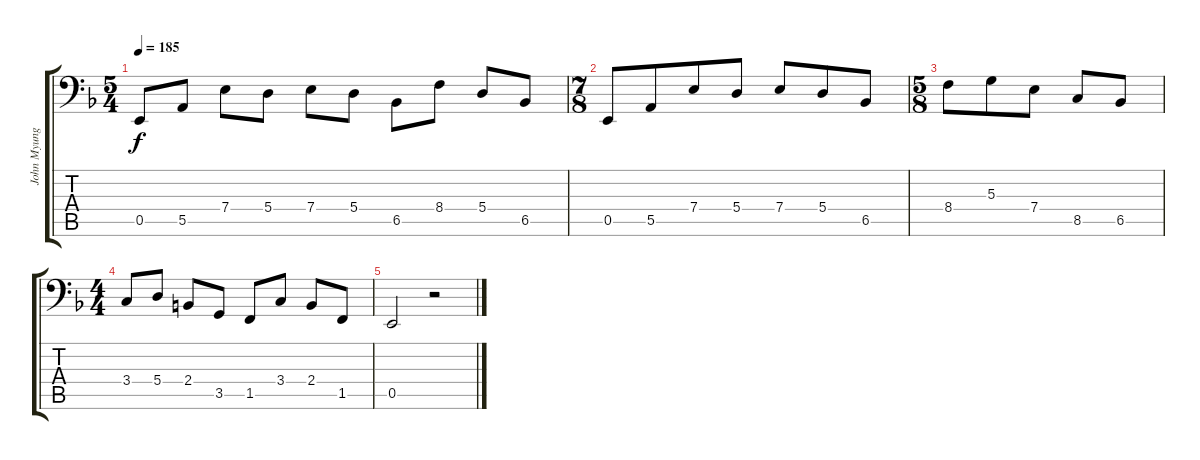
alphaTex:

\track ("John Myung" "John Myung") {instrument electricbassfinger}
\staff {score tabs}
\tuning (C3 G2 D2 A1 E1 B0) {hide}
\ts (5 4)
\tempo 185
\clef f4
\ks f
0.5.8{dy f} 5.5.8 7.4.8 5.4.8 7.4.8 5.4.8 6.5.8 8.4.8 5.4.8 6.5.8 |
\ts (7 8)
0.5.8 5.5.8 7.4.8 5.4.8 7.4.8 5.4.8 6.5.8 |
\ts (5 8)
8.4.8 5.3.8 7.4.8 8.5.8 6.5.8 |
\ts (4 4)
3.4.8 5.4.8 2.4.8 3.5.8 1.5.8 3.4.8 2.4.8 1.5.8 |
0.5.2 r.2
